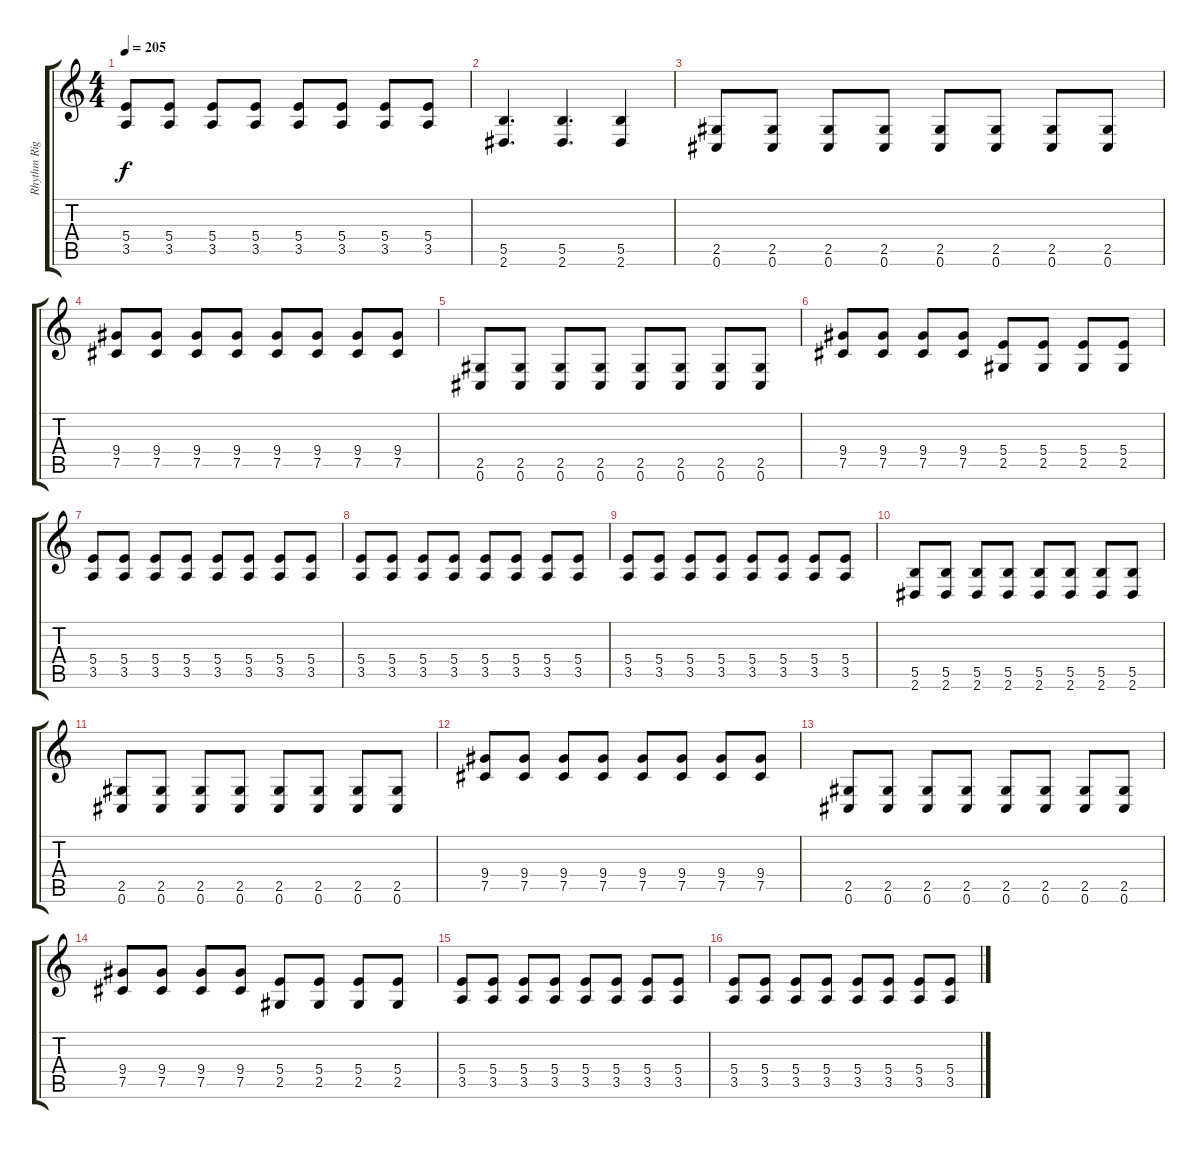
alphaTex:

\track ("Rhythm Right" "Rhythm Rig") {instrument distortionguitar}
\staff {score tabs}
\tuning (Db4 Ab3 E3 B2 Gb2 Db2) {hide}
\ts (4 4)
\tempo 205
\clef g2
\ks c
(5.4 3.5).8{dy f} (5.4 3.5).8 (5.4 3.5).8 (5.4 3.5).8 (5.4 3.5).8 (5.4 3.5).8 (5.4 3.5).8 (5.4 3.5).8 |
(5.5 2.6).4{d} (5.5 2.6).4{d} (5.5 2.6).4 |
(2.5 0.6).8 (2.5 0.6).8 (2.5 0.6).8 (2.5 0.6).8 (2.5 0.6).8 (2.5 0.6).8 (2.5 0.6).8 (2.5 0.6).8 |
(9.4 7.5).8 (9.4 7.5).8 (9.4 7.5).8 (9.4 7.5).8 (9.4 7.5).8 (9.4 7.5).8 (9.4 7.5).8 (9.4 7.5).8 |
(2.5 0.6).8 (2.5 0.6).8 (2.5 0.6).8 (2.5 0.6).8 (2.5 0.6).8 (2.5 0.6).8 (2.5 0.6).8 (2.5 0.6).8 |
(9.4 7.5).8 (9.4 7.5).8 (9.4 7.5).8 (9.4 7.5).8 (5.4 2.5).8 (5.4 2.5).8 (5.4 2.5).8 (5.4 2.5).8 |
(5.4 3.5).8 (5.4 3.5).8 (5.4 3.5).8 (5.4 3.5).8 (5.4 3.5).8 (5.4 3.5).8 (5.4 3.5).8 (5.4 3.5).8 |
(5.4 3.5).8 (5.4 3.5).8 (5.4 3.5).8 (5.4 3.5).8 (5.4 3.5).8 (5.4 3.5).8 (5.4 3.5).8 (5.4 3.5).8 |
(5.4 3.5).8 (5.4 3.5).8 (5.4 3.5).8 (5.4 3.5).8 (5.4 3.5).8 (5.4 3.5).8 (5.4 3.5).8 (5.4 3.5).8 |
(5.5 2.6).8 (5.5 2.6).8 (5.5 2.6).8 (5.5 2.6).8 (5.5 2.6).8 (5.5 2.6).8 (5.5 2.6).8 (5.5 2.6).8 |
(2.5 0.6).8 (2.5 0.6).8 (2.5 0.6).8 (2.5 0.6).8 (2.5 0.6).8 (2.5 0.6).8 (2.5 0.6).8 (2.5 0.6).8 |
(9.4 7.5).8 (9.4 7.5).8 (9.4 7.5).8 (9.4 7.5).8 (9.4 7.5).8 (9.4 7.5).8 (9.4 7.5).8 (9.4 7.5).8 |
(2.5 0.6).8 (2.5 0.6).8 (2.5 0.6).8 (2.5 0.6).8 (2.5 0.6).8 (2.5 0.6).8 (2.5 0.6).8 (2.5 0.6).8 |
(9.4 7.5).8 (9.4 7.5).8 (9.4 7.5).8 (9.4 7.5).8 (5.4 2.5).8 (5.4 2.5).8 (5.4 2.5).8 (5.4 2.5).8 |
(5.4 3.5).8 (5.4 3.5).8 (5.4 3.5).8 (5.4 3.5).8 (5.4 3.5).8 (5.4 3.5).8 (5.4 3.5).8 (5.4 3.5).8 |
(5.4 3.5).8 (5.4 3.5).8 (5.4 3.5).8 (5.4 3.5).8 (5.4 3.5).8 (5.4 3.5).8 (5.4 3.5).8 (5.4 3.5).8
